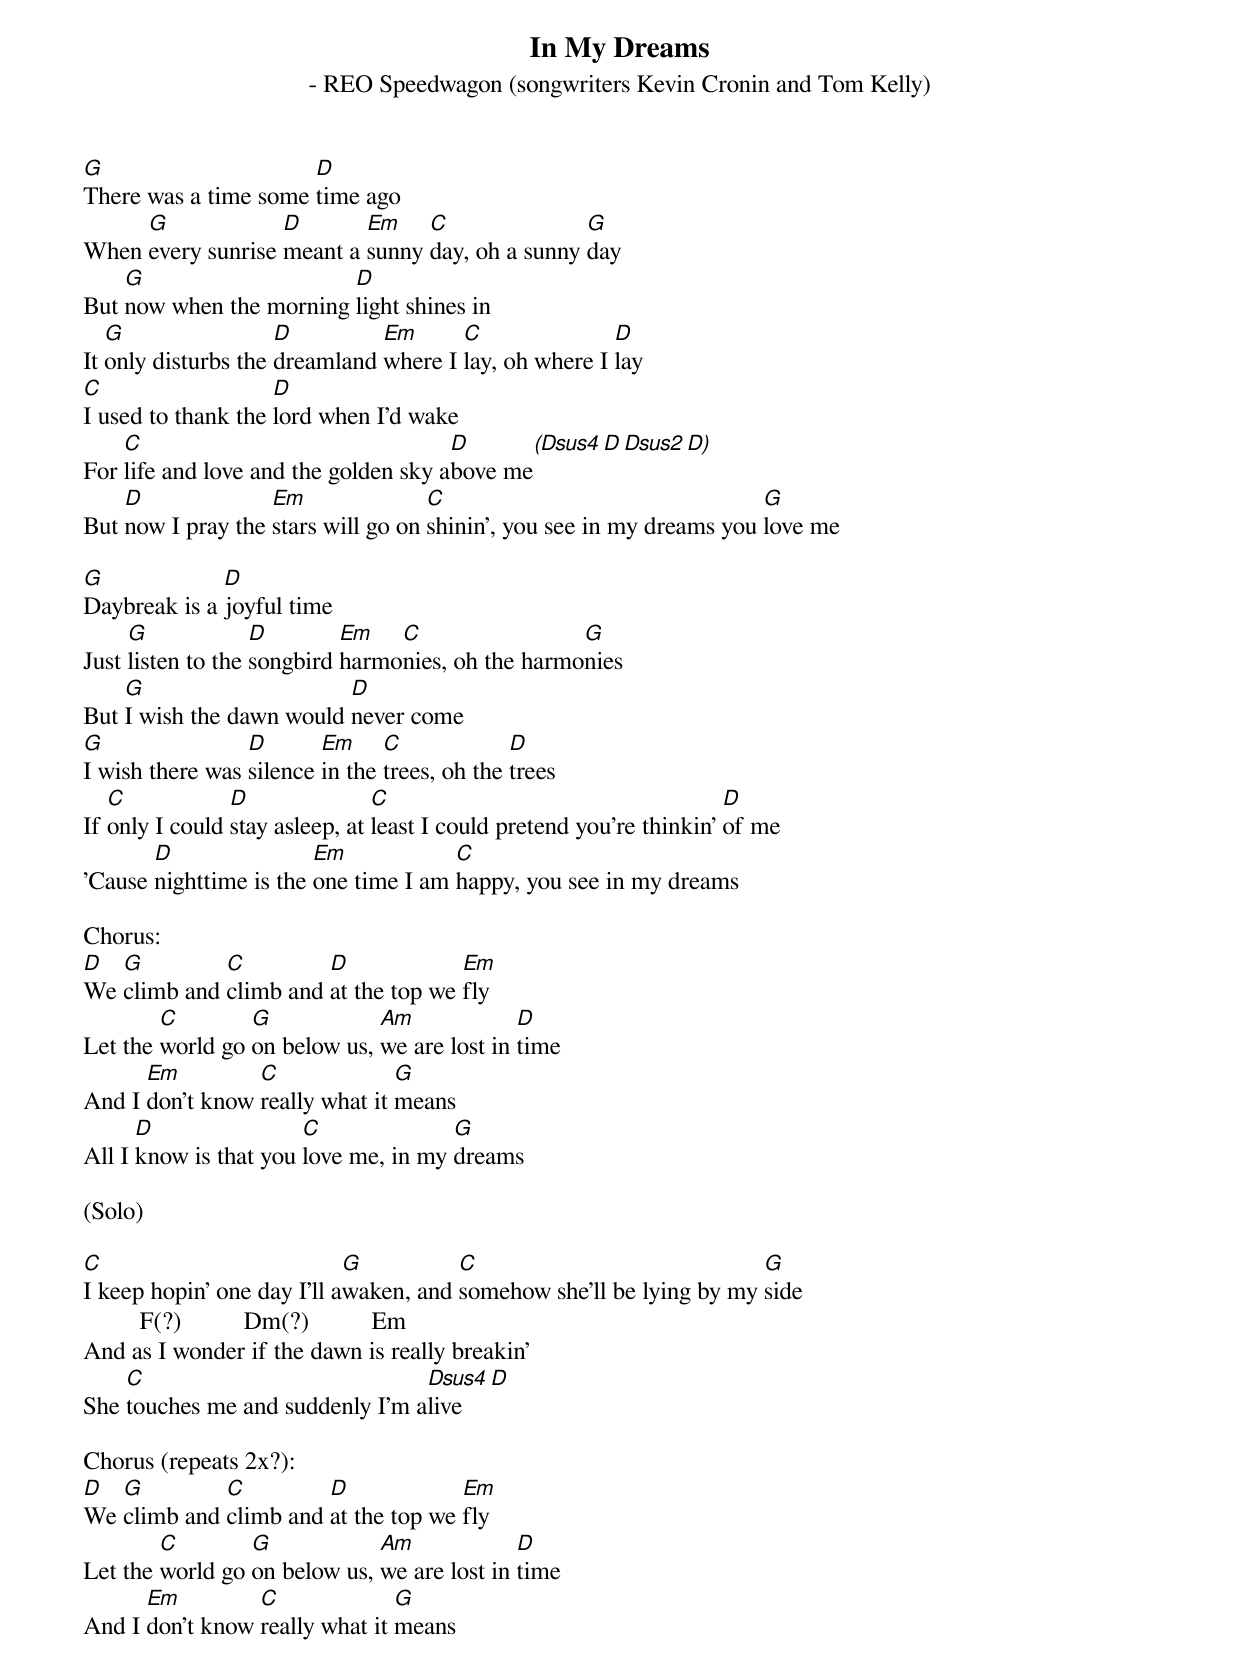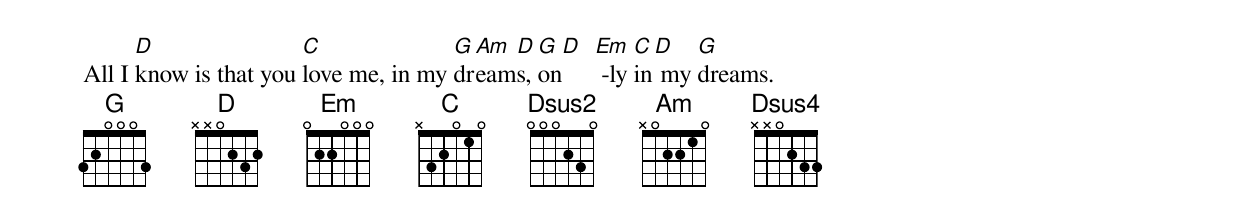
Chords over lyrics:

In My Dreams
 - REO Speedwagon (songwriters Kevin Cronin and Tom Kelly)

G                     D
There was a time some time ago
     G             D       Em    C               G
When every sunrise meant a sunny day, oh a sunny day
    G                    D
But now when the morning light shines in
   G                 D         Em      C               D
It only disturbs the dreamland where I lay, oh where I lay
C                   D
I used to thank the lord when I'd wake
    C                                 D       (Dsus4 D Dsus2 D)
For life and love and the golden sky above me
    D              Em               C                                 G
But now I pray the stars will go on shinin', you see in my dreams you love me

G             D
Daybreak is a joyful time
     G             D        Em   C                 G
Just listen to the songbird harmonies, oh the harmonies
    G                     D
But I wish the dawn would never come
G                D       Em     C             D
I wish there was silence in the trees, oh the trees
   C            D               C                                     D
If only I could stay asleep, at least I could pretend you're thinkin' of me
       D                Em            C
'Cause nighttime is the one time I am happy, you see in my dreams

Chorus:
D  G         C         D             Em
We climb and climb and at the top we fly
        C        G            Am             D
Let the world go on below us, we are lost in time
      Em         C              G
And I don't know really what it means
      D                C              G
All I know is that you love me, in my dreams

(Solo)

C                           G          C                             G
I keep hopin' one day I'll awaken, and somehow she'll be lying by my side
         F(?)          Dm(?)          Em
And as I wonder if the dawn is really breakin'
    C                            Dsus4 D
She touches me and suddenly I'm alive

Chorus (repeats 2x?):
D  G         C         D             Em
We climb and climb and at the top we fly
        C        G            Am             D
Let the world go on below us, we are lost in time
      Em         C              G
And I don't know really what it means
      D                C              G Am D  G D Em   C D   G
All I know is that you love me, in my dreams, on   -ly in my dreams.
